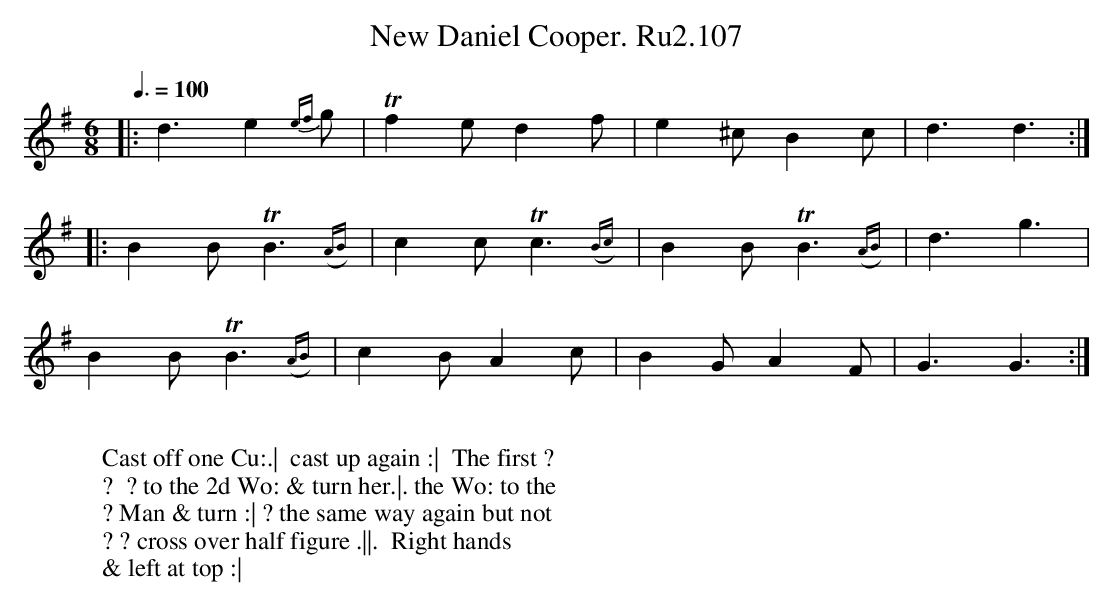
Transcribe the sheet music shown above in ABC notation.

X:1
T:New Daniel Cooper. Ru2.107
L:1/8
M:6/8
Q:3/8=100
K:G
|:d3 e2 {ef}g|Tf2e d2f|e2^c B2c|d3d3 :|
|:B2B TB3({AB})|c2c Tc3({Bc})|B2B TB3 ({AB})|d3g3|
B2B TB3({AB})|c2B A2c|B2G A2F|G3G3 :|
W:
W: Cast off one Cu:.|  cast up again :|  The first ?
W:?  ? to the 2d Wo: & turn her.|. the Wo: to the
W: ? Man & turn :| ? the same way again but not
W: ? ? cross over half figure .||.  Right hands
W: & left at top :|
